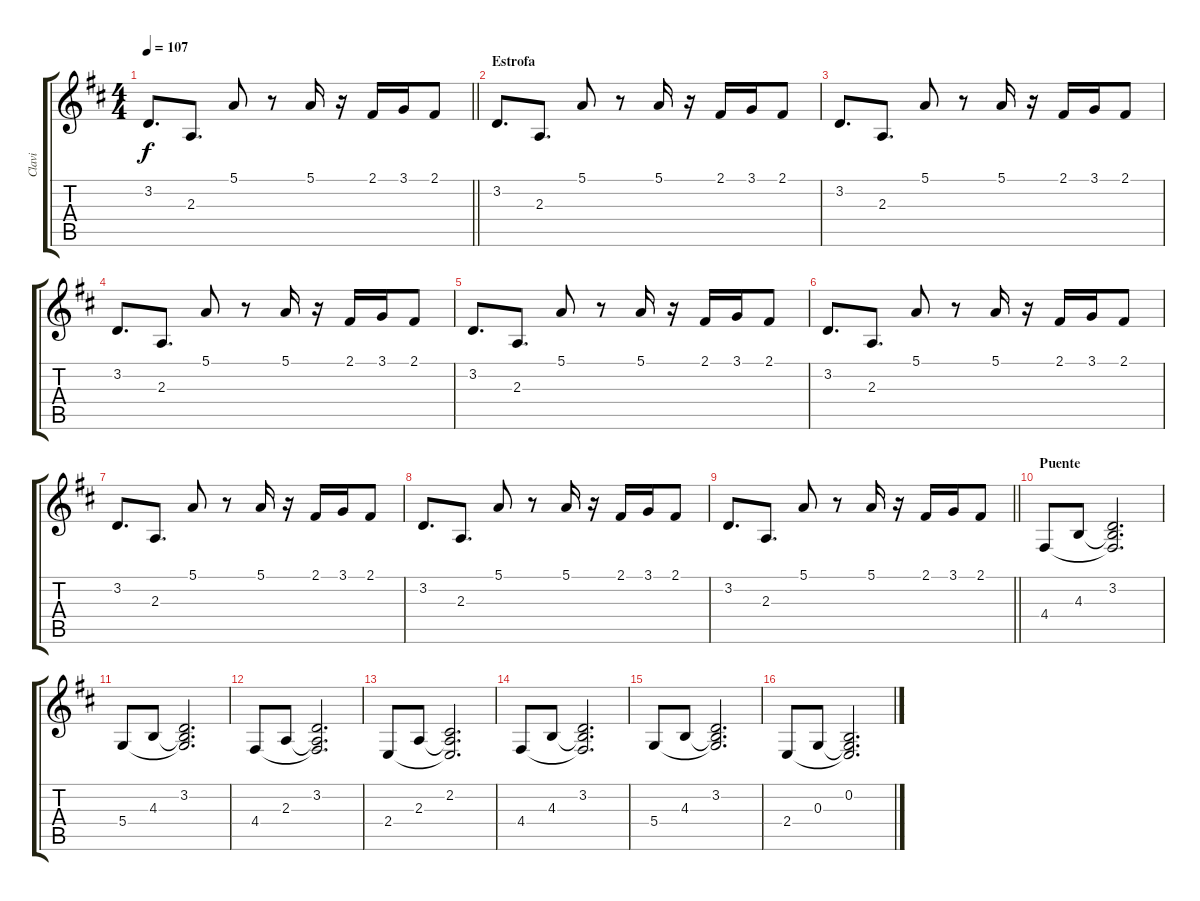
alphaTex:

\track ("Clavi" "Clavi") {instrument clavinet}
\staff {score tabs}
\tuning (E4 B3 G3 D3 A2 E2) {hide}
\ts (4 4)
\tempo 107
\clef g2
\barLineRight lightlight
\ks d
3.2.8{d dy f} 2.3.8{d} 5.1.8 r.8 5.1.16 r.16 2.1.16 3.1.16 2.1.8 |
\section ("" "Estrofa")
3.2.8{d} 2.3.8{d} 5.1.8 r.8 5.1.16 r.16 2.1.16 3.1.16 2.1.8 |
3.2.8{d} 2.3.8{d} 5.1.8 r.8 5.1.16 r.16 2.1.16 3.1.16 2.1.8 |
3.2.8{d} 2.3.8{d} 5.1.8 r.8 5.1.16 r.16 2.1.16 3.1.16 2.1.8 |
3.2.8{d} 2.3.8{d} 5.1.8 r.8 5.1.16 r.16 2.1.16 3.1.16 2.1.8 |
3.2.8{d} 2.3.8{d} 5.1.8 r.8 5.1.16 r.16 2.1.16 3.1.16 2.1.8 |
3.2.8{d} 2.3.8{d} 5.1.8 r.8 5.1.16 r.16 2.1.16 3.1.16 2.1.8 |
3.2.8{d} 2.3.8{d} 5.1.8 r.8 5.1.16 r.16 2.1.16 3.1.16 2.1.8 |
\barLineRight lightlight
3.2.8{d} 2.3.8{d} 5.1.8 r.8 5.1.16 r.16 2.1.16 3.1.16 2.1.8 |
\section ("" "Puente")
4.4.8 4.3.8 (3.2 4.3{t} 4.4{t}).2{d} |
5.4.8 4.3.8 (3.2 4.3{t} 5.4{t}).2{d} |
4.4.8 2.3.8 (3.2 2.3{t} 4.4{t}).2{d} |
2.4.8 2.3.8 (2.2 2.3{t} 2.4{t}).2{d} |
4.4.8 4.3.8 (3.2 4.3{t} 4.4{t}).2{d} |
5.4.8 4.3.8 (3.2 4.3{t} 5.4{t}).2{d} |
2.4.8 0.3.8 (0.2 0.3{t} 2.4{t}).2{d}
